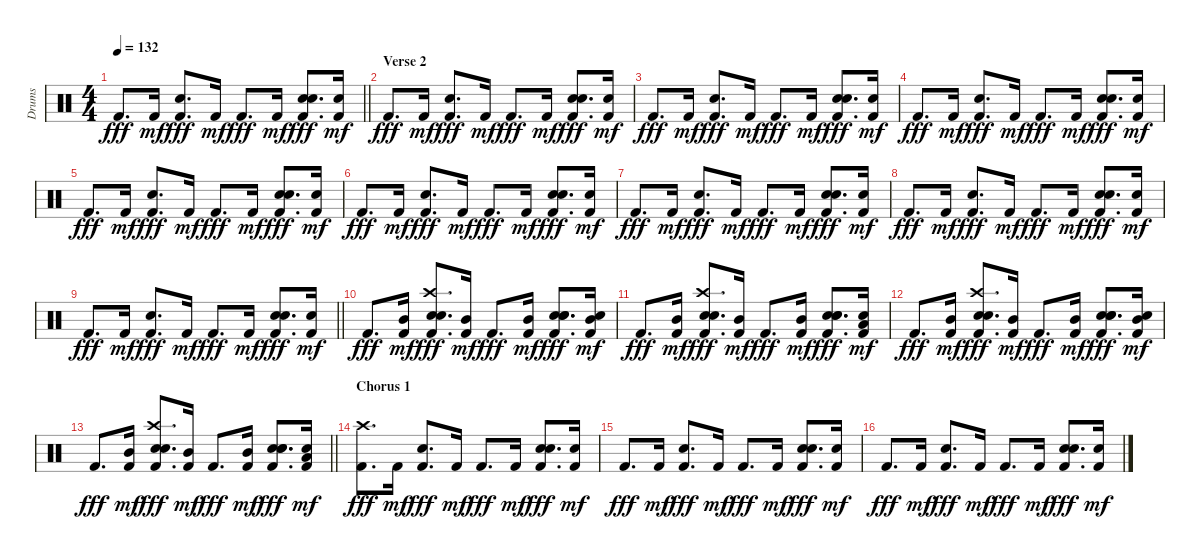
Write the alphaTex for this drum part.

\track ("Drums" "Drums") {instrument percussion}
\staff {score}
\articulation defaults
\ts (4 4)
\tempo 132
\clef neutral
\barLineRight lightlight
\ks c "Kick (hit) 2".8{d dy fff} "Kick (hit) 2".16{dy mf}
("Snare (hit) 2" "Kick (hit) 2").8{d dy fff} "Kick (hit) 2".16{dy mf} "Kick (hit) 2".8{d dy fff} "Kick (hit) 2".16{dy mf} ("Hand Clap (hit)" "Snare (hit) 2" "Kick (hit) 2").8{d dy fff} ("Hand Clap (hit)" "Kick (hit) 2").16{dy mf} |
\section ("" "Verse 2")
"Kick (hit) 2".8{d dy fff} "Kick (hit) 2".16{dy mf} ("Snare (hit) 2" "Kick (hit) 2").8{d dy fff} "Kick (hit) 2".16{dy mf} "Kick (hit) 2".8{d dy fff} "Kick (hit) 2".16{dy mf} ("Hand Clap (hit)" "Snare (hit) 2" "Kick (hit) 2").8{d dy fff} ("Hand Clap (hit)" "Kick (hit) 2").16{dy mf} |
"Kick (hit) 2".8{d dy fff} "Kick (hit) 2".16{dy mf} ("Snare (hit) 2" "Kick (hit) 2").8{d dy fff} "Kick (hit) 2".16{dy mf} "Kick (hit) 2".8{d dy fff} "Kick (hit) 2".16{dy mf} ("Hand Clap (hit)" "Snare (hit) 2" "Kick (hit) 2").8{d dy fff} ("Hand Clap (hit)" "Kick (hit) 2").16{dy mf} |
"Kick (hit) 2".8{d dy fff} "Kick (hit) 2".16{dy mf} ("Snare (hit) 2" "Kick (hit) 2").8{d dy fff} "Kick (hit) 2".16{dy mf} "Kick (hit) 2".8{d dy fff} "Kick (hit) 2".16{dy mf} ("Hand Clap (hit)" "Snare (hit) 2" "Kick (hit) 2").8{d dy fff} ("Hand Clap (hit)" "Kick (hit) 2").16{dy mf} |
"Kick (hit) 2".8{d dy fff} "Kick (hit) 2".16{dy mf} ("Snare (hit) 2" "Kick (hit) 2").8{d dy fff} "Kick (hit) 2".16{dy mf} "Kick (hit) 2".8{d dy fff} "Kick (hit) 2".16{dy mf} ("Hand Clap (hit)" "Snare (hit) 2" "Kick (hit) 2").8{d dy fff} ("Hand Clap (hit)" "Kick (hit) 2").16{dy mf} |
"Kick (hit) 2".8{d dy fff} "Kick (hit) 2".16{dy mf} ("Snare (hit) 2" "Kick (hit) 2").8{d dy fff} "Kick (hit) 2".16{dy mf} "Kick (hit) 2".8{d dy fff} "Kick (hit) 2".16{dy mf} ("Hand Clap (hit)" "Snare (hit) 2" "Kick (hit) 2").8{d dy fff} ("Hand Clap (hit)" "Kick (hit) 2").16{dy mf} |
"Kick (hit) 2".8{d dy fff} "Kick (hit) 2".16{dy mf} ("Snare (hit) 2" "Kick (hit) 2").8{d dy fff} "Kick (hit) 2".16{dy mf} "Kick (hit) 2".8{d dy fff} "Kick (hit) 2".16{dy mf} ("Hand Clap (hit)" "Snare (hit) 2" "Kick (hit) 2").8{d dy fff} ("Hand Clap (hit)" "Kick (hit) 2").16{dy mf} |
"Kick (hit) 2".8{d dy fff} "Kick (hit) 2".16{dy mf} ("Snare (hit) 2" "Kick (hit) 2").8{d dy fff} "Kick (hit) 2".16{dy mf} "Kick (hit) 2".8{d dy fff} "Kick (hit) 2".16{dy mf} ("Hand Clap (hit)" "Snare (hit) 2" "Kick (hit) 2").8{d dy fff} ("Hand Clap (hit)" "Kick (hit) 2").16{dy mf} |
\barLineRight lightlight "Kick (hit) 2".8{d dy fff} "Kick (hit) 2".16{dy mf}
("Snare (hit) 2" "Kick (hit) 2").8{d dy fff} "Kick (hit) 2".16{dy mf} "Kick (hit) 2".8{d dy fff} "Kick (hit) 2".16{dy mf} ("Hand Clap (hit)" "Snare (hit) 2" "Kick (hit) 2").8{d dy fff} ("Hand Clap (hit)" "Kick (hit) 2").16{dy mf} |
"Kick (hit) 2".8{d dy fff} ("Mid Tom (hit)" "Kick (hit) 2").16{dy mf} ("Crash high (hit)" "Electric Snare (hit)" "Snare (hit) 2" "Kick (hit) 2").8{d dy fff} ("Mid Tom (hit)" "Kick (hit) 2").16{dy mf} "Kick (hit) 2".8{d dy fff} ("Mid Tom (hit)" "Kick (hit) 2").16{dy mf} ("Hand Clap (hit)" "Electric Snare (hit)" "Snare (hit) 2" "Kick (hit) 2").8{d dy fff} ("Hand Clap (hit)" "Mid Tom (hit)" "Kick (hit) 2").16{dy mf} |
"Kick (hit) 2".8{d dy fff} ("Mid Tom (hit)" "Kick (hit) 2").16{dy mf} ("Crash high (hit)" "Electric Snare (hit)" "Snare (hit) 2" "Kick (hit) 2").8{d dy fff} ("Mid Tom (hit)" "Kick (hit) 2").16{dy mf} "Kick (hit) 2".8{d dy fff} ("Mid Tom (hit)" "Kick (hit) 2").16{dy mf} ("Hand Clap (hit)" "Electric Snare (hit)" "Snare (hit) 2" "Kick (hit) 2").8{d dy fff} ("Hand Clap (hit)" "Low Tom (hit)" "Kick (hit) 2").16{dy mf} |
"Kick (hit) 2".8{d dy fff} ("Mid Tom (hit)" "Kick (hit) 2").16{dy mf} ("Crash high (hit)" "Electric Snare (hit)" "Snare (hit) 2" "Kick (hit) 2").8{d dy fff} ("Mid Tom (hit)" "Kick (hit) 2").16{dy mf} "Kick (hit) 2".8{d dy fff} ("Mid Tom (hit)" "Kick (hit) 2").16{dy mf} ("Hand Clap (hit)" "Electric Snare (hit)" "Snare (hit) 2" "Kick (hit) 2").8{d dy fff} ("Hand Clap (hit)" "Mid Tom (hit)" "Kick (hit) 2").16{dy mf} |
\barLineRight lightlight "Kick (hit) 2".8{d dy fff}
("Mid Tom (hit)" "Kick (hit) 2").16{dy mf} ("Crash high (hit)" "Electric Snare (hit)" "Snare (hit) 2" "Kick (hit) 2").8{d dy fff} ("Mid Tom (hit)" "Kick (hit) 2").16{dy mf} "Kick (hit) 2".8{d dy fff} ("Mid Tom (hit)" "Kick (hit) 2").16{dy mf} ("Hand Clap (hit)" "Electric Snare (hit)" "Snare (hit) 2" "Kick (hit) 2").8{d dy fff} ("Hand Clap (hit)" "Low Tom (hit)" "Kick (hit) 2").16{dy mf} |
\section ("" "Chorus 1")
("Crash high (hit)" "Kick (hit) 2").8{d dy fff} "Kick (hit) 2".16{dy mf} ("Snare (hit) 2" "Kick (hit) 2").8{d dy fff} "Kick (hit) 2".16{dy mf} "Kick (hit) 2".8{d dy fff} "Kick (hit) 2".16{dy mf} ("Hand Clap (hit)" "Snare (hit) 2" "Kick (hit) 2").8{d dy fff} ("Hand Clap (hit)" "Kick (hit) 2").16{dy mf} |
"Kick (hit) 2".8{d dy fff} "Kick (hit) 2".16{dy mf} ("Snare (hit) 2" "Kick (hit) 2").8{d dy fff} "Kick (hit) 2".16{dy mf} "Kick (hit) 2".8{d dy fff} "Kick (hit) 2".16{dy mf} ("Hand Clap (hit)" "Snare (hit) 2" "Kick (hit) 2").8{d dy fff} ("Hand Clap (hit)" "Kick (hit) 2").16{dy mf} |
"Kick (hit) 2".8{d dy fff} "Kick (hit) 2".16{dy mf} ("Snare (hit) 2" "Kick (hit) 2").8{d dy fff} "Kick (hit) 2".16{dy mf} "Kick (hit) 2".8{d dy fff} "Kick (hit) 2".16{dy mf} ("Hand Clap (hit)" "Snare (hit) 2" "Kick (hit) 2").8{d dy fff} ("Hand Clap (hit)" "Kick (hit) 2").16{dy mf}
